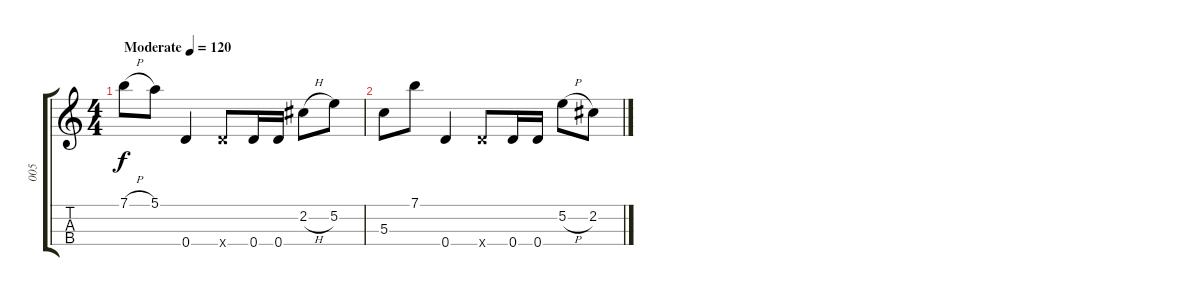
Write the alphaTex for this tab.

\track ("005" "005") {instrument slapbass1}
\staff {score tabs}
\tuning (E4 B3 G3 D3) {hide}
\ts (4 4)
\tempo (120 "Moderate")
\clef g2
\ks c
7.1{h}.8{dy f instrument slapbass1} 5.1.8 0.4.4 0.4{x}.8 0.4.16 0.4.16 2.2{h}.8 5.2.8 |
5.3.8 7.1.8 0.4.4 0.4{x}.8 0.4.16 0.4.16 5.2{h}.8 2.2.8
